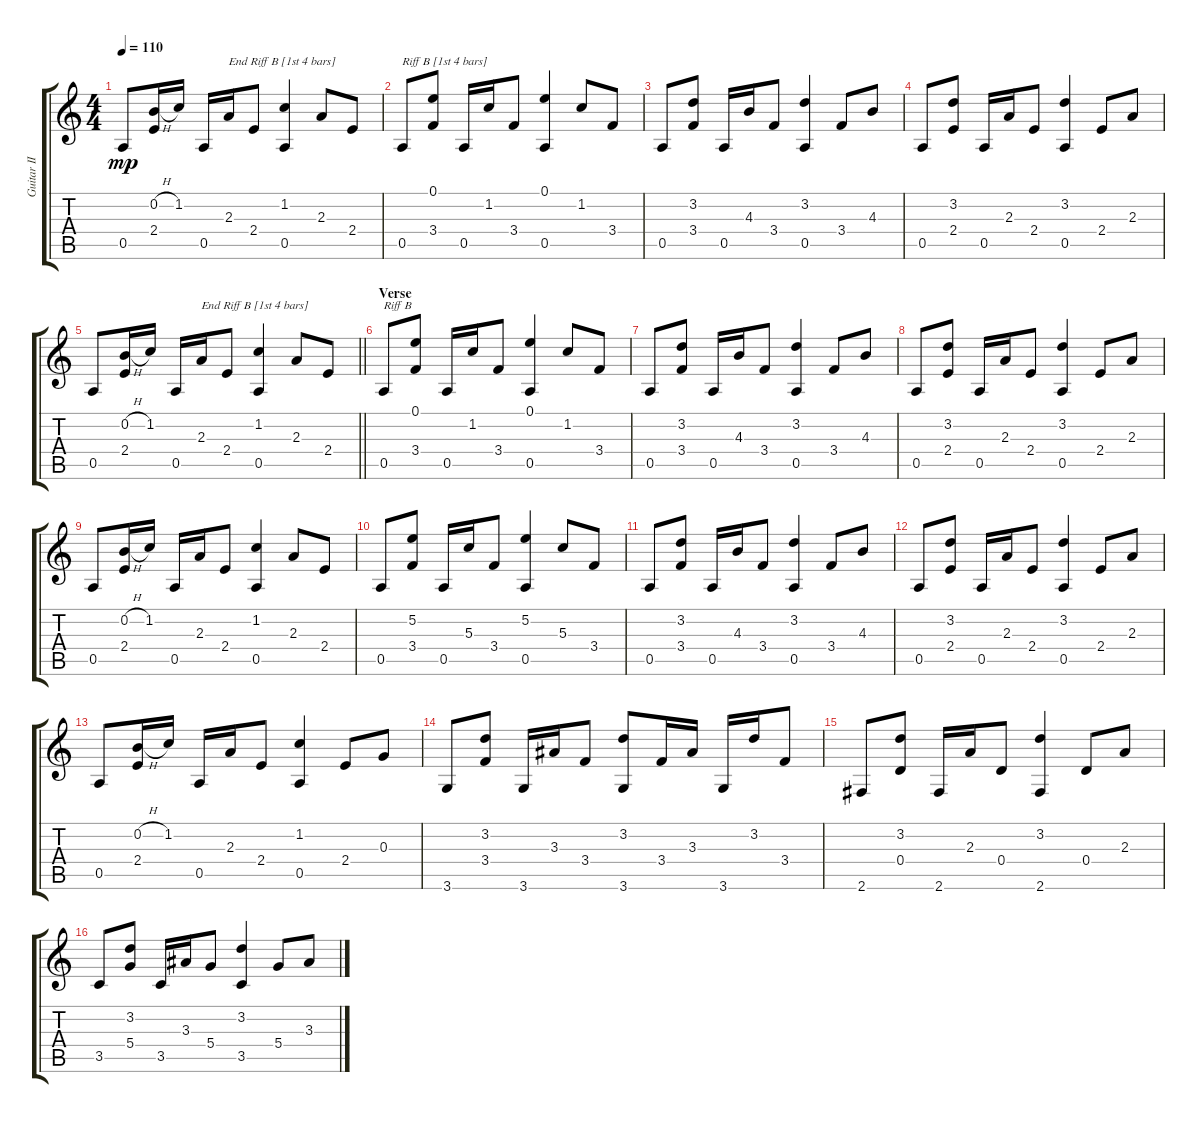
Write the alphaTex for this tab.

\track ("Guitar II" "Guitar II") {instrument acousticguitarnylon}
\staff {score tabs}
\tuning (E4 B3 G3 D3 A2 E2) {hide}
\ts (4 4)
\tempo 110
\clef g2
\ks c
0.5.8{dy mp} (0.2{h} 2.4).16 1.2.16 0.5.16 2.3.16{txt "End Riff B [1st 4 bars]"} 2.4.8 (1.2 0.5).4 2.3.8 2.4.8 |
0.5.8{txt "Riff B [1st 4 bars]"} (0.1 3.4).8 0.5.16 1.2.16 3.4.8 (0.1 0.5).4 1.2.8 3.4.8 |
0.5.8 (3.2 3.4).8 0.5.16 4.3.16 3.4.8 (3.2 0.5).4 3.4.8 4.3.8 |
0.5.8 (3.2 2.4).8 0.5.16 2.3.16 2.4.8 (3.2 0.5).4 2.4.8 2.3.8 |
\barLineRight lightlight
0.5.8 (0.2{h} 2.4).16 1.2.16 0.5.16 2.3.16{txt "End Riff B [1st 4 bars]"} 2.4.8 (1.2 0.5).4 2.3.8 2.4.8 |
\section ("" "Verse ")
0.5.8{txt "Riff B "} (0.1 3.4).8 0.5.16 1.2.16 3.4.8 (0.1 0.5).4 1.2.8 3.4.8 |
0.5.8 (3.2 3.4).8 0.5.16 4.3.16 3.4.8 (3.2 0.5).4 3.4.8 4.3.8 |
0.5.8 (3.2 2.4).8 0.5.16 2.3.16 2.4.8 (3.2 0.5).4 2.4.8 2.3.8 |
0.5.8 (0.2{h} 2.4).16 1.2.16 0.5.16 2.3.16 2.4.8 (1.2 0.5).4 2.3.8 2.4.8 |
0.5.8 (5.2 3.4).8 0.5.16 5.3.16 3.4.8 (5.2 0.5).4 5.3.8 3.4.8 |
0.5.8 (3.2 3.4).8 0.5.16 4.3.16 3.4.8 (3.2 0.5).4 3.4.8 4.3.8 |
0.5.8 (3.2 2.4).8 0.5.16 2.3.16 2.4.8 (3.2 0.5).4 2.4.8 2.3.8 |
0.5.8 (0.2{h} 2.4).16 1.2.16 0.5.16 2.3.16 2.4.8 (1.2 0.5).4 2.4.8 0.3.8 |
3.6.8 (3.2 3.4).8 3.6.16 3.3.16 3.4.8 (3.2 3.6).8 3.4.16 3.3.16 3.6.16 3.2.16 3.4.8 |
2.6.8 (3.2 0.4).8 2.6.16 2.3.16 0.4.8 (3.2 2.6).4 0.4.8 2.3.8 |
3.5.8 (3.2 5.4).8 3.5.16 3.3.16 5.4.8 (3.2 3.5).4 5.4.8 3.3.8
